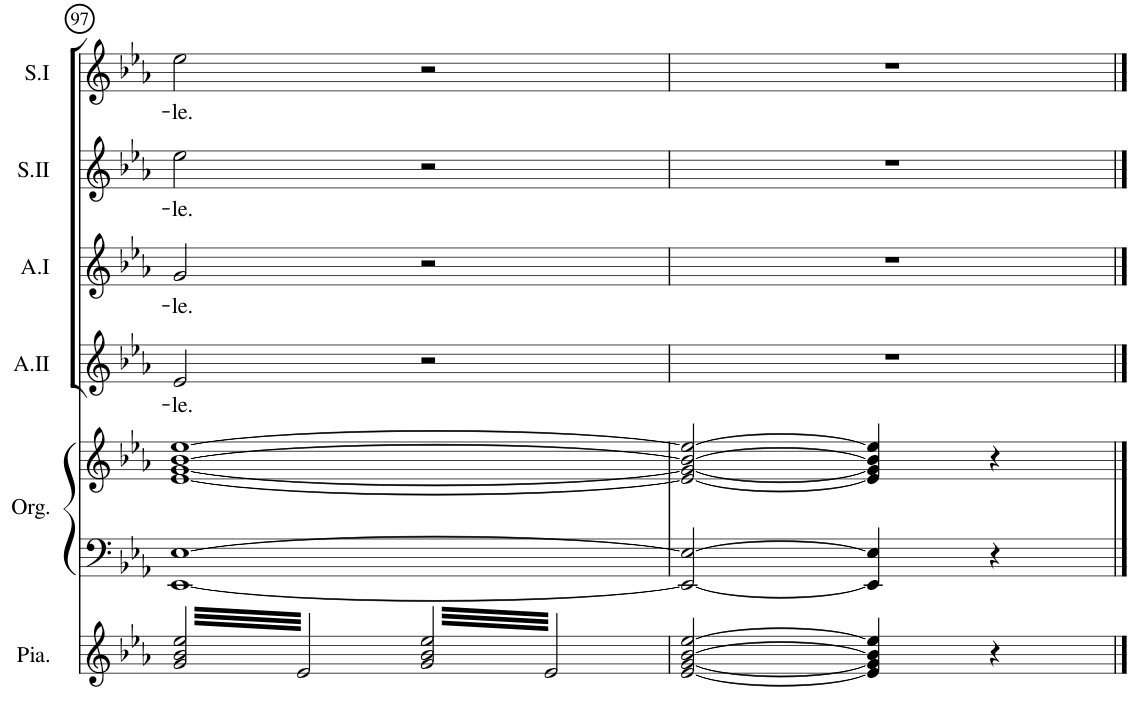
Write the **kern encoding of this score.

**kern	**kern	**kern	**kern	**text	**kern	**text	**kern	**text	**kern	**text
*part6	*part5	*part5	*part4	*part4	*part3	*part3	*part2	*part2	*part1	*part1
*staff7	*staff6	*staff5	*staff4	*staff4	*staff3	*staff3	*staff2	*staff2	*staff1	*staff1
*I"Piano	*I"Orgue	*	*I"Alto II	*	*I"Alto I	*	*I"Soprano II	*	*I"Soprano I	*
*I'Pia.	*I'Org.	*	*I'A.II	*	*I'A.I	*	*I'S.II	*	*I'S.I	*
!!LO:PB:g=z
*clefG2	*clefF4	*clefG2	*clefG2	*	*clefG2	*	*clefG2	*	*clefG2	*
*k[b-e-a-]	*k[b-e-a-]	*k[b-e-a-]	*k[b-e-a-]	*	*k[b-e-a-]	*	*k[b-e-a-]	*	*k[b-e-a-]	*
*M4/4	*M4/4	*M4/4	*M4/4	*	*M4/4	*	*M4/4	*	*M4/4	*
*met(c)	*met(c)	*met(c)	*met(c)	*	*met(c)	*	*met(c)	*	*met(c)	*
=97	=97	=97	=97	=97	=97	=97	=97	=97	=97	=97
!	!	!	!	!LO:LY:b	!	!LO:LY:b	!	!LO:LY:b	!	!LO:LY:b
*tremolo	*	*	*	*	*	*	*	*	*	*
64g/ 64b-/ 64ee-/LLLL	[1EE- [1E-	[1e- [1g [1b- [1ee-	2e-/	-le.	2g/	-le.	2ee-\	-le.	2ee-\	-le.
64e-/	.	.	.	.	.	.	.	.	.	.
64g/ 64b-/ 64ee-/	.	.	.	.	.	.	.	.	.	.
64e-/	.	.	.	.	.	.	.	.	.	.
64g/ 64b-/ 64ee-/	.	.	.	.	.	.	.	.	.	.
64e-/	.	.	.	.	.	.	.	.	.	.
64g/ 64b-/ 64ee-/	.	.	.	.	.	.	.	.	.	.
64e-/	.	.	.	.	.	.	.	.	.	.
64g/ 64b-/ 64ee-/	.	.	.	.	.	.	.	.	.	.
64e-/	.	.	.	.	.	.	.	.	.	.
64g/ 64b-/ 64ee-/	.	.	.	.	.	.	.	.	.	.
64e-/	.	.	.	.	.	.	.	.	.	.
64g/ 64b-/ 64ee-/	.	.	.	.	.	.	.	.	.	.
64e-/	.	.	.	.	.	.	.	.	.	.
64g/ 64b-/ 64ee-/	.	.	.	.	.	.	.	.	.	.
64e-/	.	.	.	.	.	.	.	.	.	.
64g/ 64b-/ 64ee-/	.	.	.	.	.	.	.	.	.	.
64e-/	.	.	.	.	.	.	.	.	.	.
64g/ 64b-/ 64ee-/	.	.	.	.	.	.	.	.	.	.
64e-/	.	.	.	.	.	.	.	.	.	.
64g/ 64b-/ 64ee-/	.	.	.	.	.	.	.	.	.	.
64e-/	.	.	.	.	.	.	.	.	.	.
64g/ 64b-/ 64ee-/	.	.	.	.	.	.	.	.	.	.
64e-/	.	.	.	.	.	.	.	.	.	.
64g/ 64b-/ 64ee-/	.	.	.	.	.	.	.	.	.	.
64e-/	.	.	.	.	.	.	.	.	.	.
64g/ 64b-/ 64ee-/	.	.	.	.	.	.	.	.	.	.
64e-/	.	.	.	.	.	.	.	.	.	.
64g/ 64b-/ 64ee-/	.	.	.	.	.	.	.	.	.	.
64e-/	.	.	.	.	.	.	.	.	.	.
64g/ 64b-/ 64ee-/	.	.	.	.	.	.	.	.	.	.
64e-/JJJJ	.	.	.	.	.	.	.	.	.	.
64g/ 64b-/ 64ee-/LLLL	.	.	2r	.	2r	.	2r	.	2r	.
64e-/	.	.	.	.	.	.	.	.	.	.
64g/ 64b-/ 64ee-/	.	.	.	.	.	.	.	.	.	.
64e-/	.	.	.	.	.	.	.	.	.	.
64g/ 64b-/ 64ee-/	.	.	.	.	.	.	.	.	.	.
64e-/	.	.	.	.	.	.	.	.	.	.
64g/ 64b-/ 64ee-/	.	.	.	.	.	.	.	.	.	.
64e-/	.	.	.	.	.	.	.	.	.	.
64g/ 64b-/ 64ee-/	.	.	.	.	.	.	.	.	.	.
64e-/	.	.	.	.	.	.	.	.	.	.
64g/ 64b-/ 64ee-/	.	.	.	.	.	.	.	.	.	.
64e-/	.	.	.	.	.	.	.	.	.	.
64g/ 64b-/ 64ee-/	.	.	.	.	.	.	.	.	.	.
64e-/	.	.	.	.	.	.	.	.	.	.
64g/ 64b-/ 64ee-/	.	.	.	.	.	.	.	.	.	.
64e-/	.	.	.	.	.	.	.	.	.	.
64g/ 64b-/ 64ee-/	.	.	.	.	.	.	.	.	.	.
64e-/	.	.	.	.	.	.	.	.	.	.
64g/ 64b-/ 64ee-/	.	.	.	.	.	.	.	.	.	.
64e-/	.	.	.	.	.	.	.	.	.	.
64g/ 64b-/ 64ee-/	.	.	.	.	.	.	.	.	.	.
64e-/	.	.	.	.	.	.	.	.	.	.
64g/ 64b-/ 64ee-/	.	.	.	.	.	.	.	.	.	.
64e-/	.	.	.	.	.	.	.	.	.	.
64g/ 64b-/ 64ee-/	.	.	.	.	.	.	.	.	.	.
64e-/	.	.	.	.	.	.	.	.	.	.
64g/ 64b-/ 64ee-/	.	.	.	.	.	.	.	.	.	.
64e-/	.	.	.	.	.	.	.	.	.	.
64g/ 64b-/ 64ee-/	.	.	.	.	.	.	.	.	.	.
64e-/	.	.	.	.	.	.	.	.	.	.
64g/ 64b-/ 64ee-/	.	.	.	.	.	.	.	.	.	.
64e-/JJJJ	.	.	.	.	.	.	.	.	.	.
*Xtremolo	*	*	*	*	*	*	*	*	*	*
=98	=98	=98	=98	=98	=98	=98	=98	=98	=98	=98
[2e-/ [2g/ [2b-/ [2ee-/	2EE-/_ 2E-/_	2e-/_ 2g/_ 2b-/_ 2ee-/_	1r	.	1r	.	1r	.	1r	.
.	.	.	.	.	.	.	.	.	.	.
.	.	.	.	.	.	.	.	.	.	.
.	.	.	.	.	.	.	.	.	.	.
.	.	.	.	.	.	.	.	.	.	.
.	.	.	.	.	.	.	.	.	.	.
.	.	.	.	.	.	.	.	.	.	.
.	.	.	.	.	.	.	.	.	.	.
.	.	.	.	.	.	.	.	.	.	.
.	.	.	.	.	.	.	.	.	.	.
.	.	.	.	.	.	.	.	.	.	.
.	.	.	.	.	.	.	.	.	.	.
.	.	.	.	.	.	.	.	.	.	.
.	.	.	.	.	.	.	.	.	.	.
.	.	.	.	.	.	.	.	.	.	.
.	.	.	.	.	.	.	.	.	.	.
4e-/] 4g/] 4b-/] 4ee-/]	4EE-/] 4E-/]	4e-/] 4g/] 4b-/] 4ee-/]	.	.	.	.	.	.	.	.
4r	4r	4r	.	.	.	.	.	.	.	.
==	==	==	==	==	==	==	==	==	==	==
*-	*-	*-	*-	*-	*-	*-	*-	*-	*-	*-
